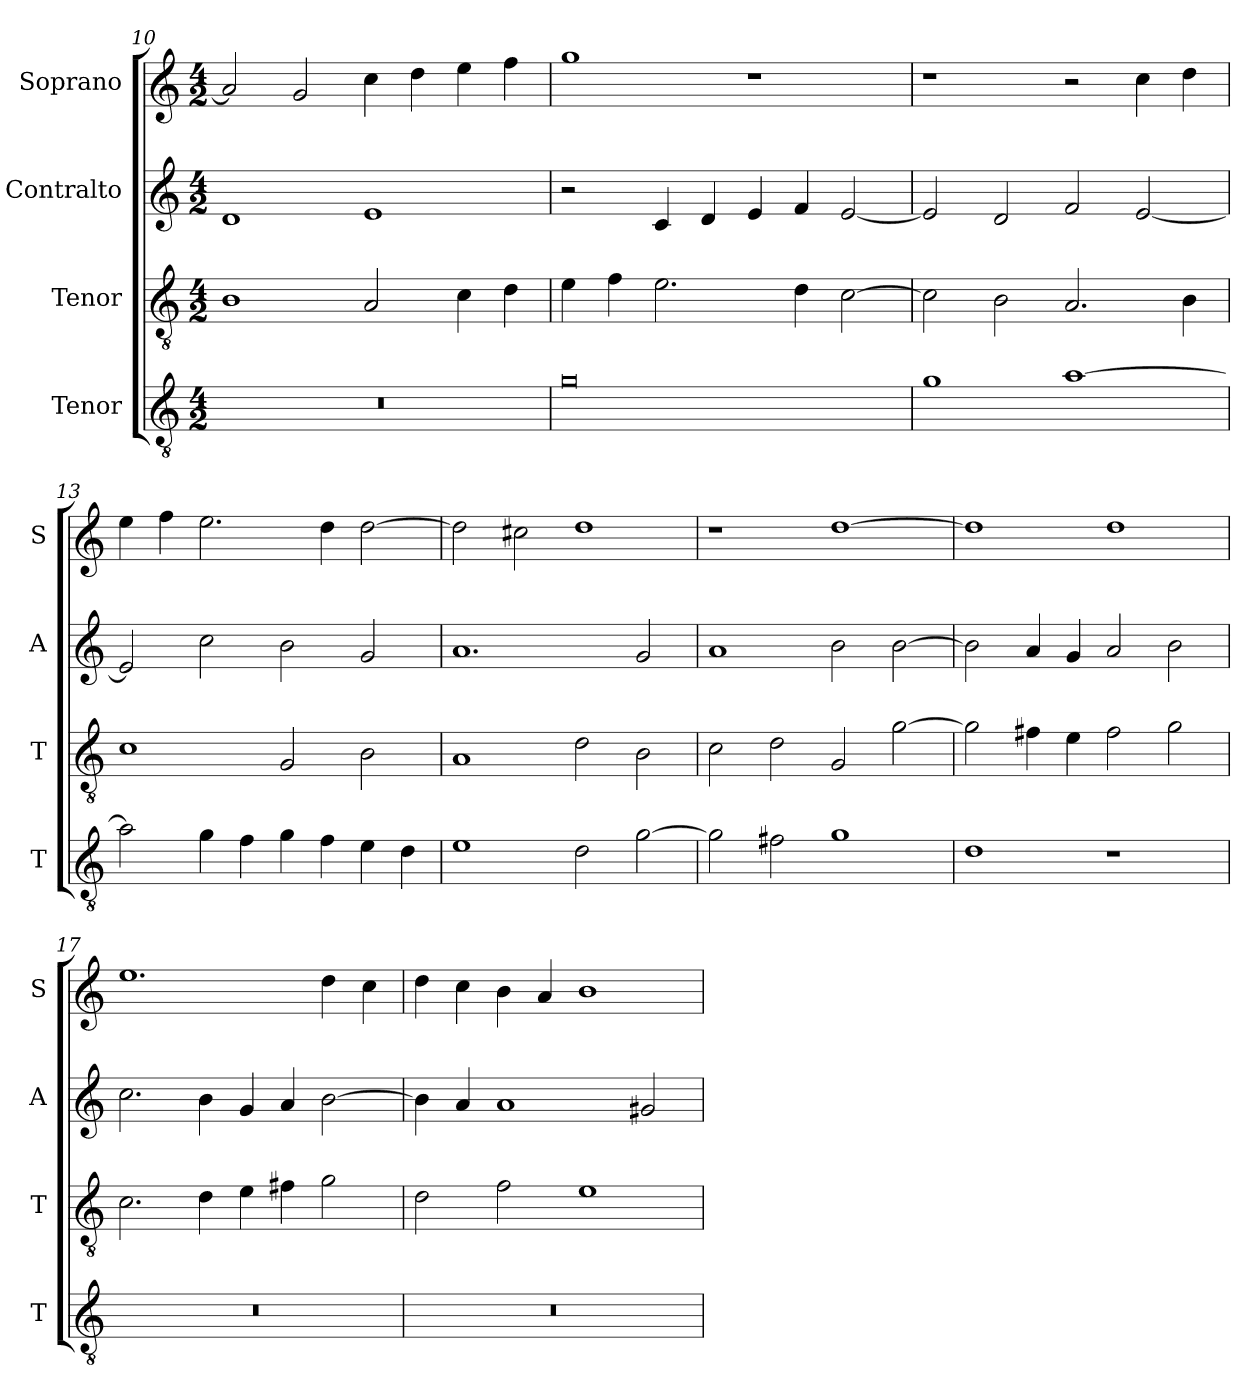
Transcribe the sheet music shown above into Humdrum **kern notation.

**kern	**kern	**kern	**kern
*part4	*part3	*part2	*part1
*staff4	*staff3	*staff2	*staff1
*I"Tenor	*I"Tenor	*I"Contralto	*I"Soprano
*I'T	*I'T	*I'A	*I'S
*clefGv2	*clefGv2	*clefG2	*clefG2
*k[]	*k[]	*k[]	*k[]
*G:mix	*G:mix	*G:mix	*G:mix
*M4/2	*M4/2	*M4/2	*M4/2
=10	=10	=10	=10
0r	1B	1d	2a]
.	.	.	2g
.	2A	1e	4cc
.	.	.	4dd
.	4c	.	4ee
.	4d	.	4ff
=11	=11	=11	=11
0g	4e	2r	1gg
.	4f	.	.
.	2.e	4c	.
.	.	4d	.
.	.	4e	1r
.	4d	4f	.
.	[2c	[2e	.
=12	=12	=12	=12
1g	2c]	2e]	1r
.	2B	2d	.
[1a	2.A	2f	2r
.	.	[2e	4cc
.	4B	.	4dd
=13	=13	=13	=13
2a]	1c	2e]	4ee
.	.	.	4ff
4g	.	2cc	2.ee
4f	.	.	.
4g	2G	2b	.
4f	.	.	4dd
4e	2B	2g	[2dd
4d	.	.	.
=14	=14	=14	=14
1e	1A	1.a	2dd]
.	.	.	2cc#X
2d	2d	.	1dd
[2g	2B	2g	.
=15	=15	=15	=15
2g]	2c	1a	1r
2f#X	2d	.	.
1g	2G	2b	[1dd
.	[2g	[2b	.
=16	=16	=16	=16
1d	2g]	2b]	1dd]
.	4f#X	4a	.
.	4e	4g	.
1r	2f#	2a	1dd
.	2g	2b	.
=17	=17	=17	=17
0r	2.c	2.cc	1.ee
.	4d	4b	.
.	4e	4g	.
.	4f#X	4a	.
.	2g	[2b	4dd
.	.	.	4cc
=18	=18	=18	=18
0r	2d	4b]	4dd
.	.	4a	4cc
.	2f	1a	4b
.	.	.	4a
.	1e	.	1b
.	.	2g#X	.
=	=	=	=
*-	*-	*-	*-
